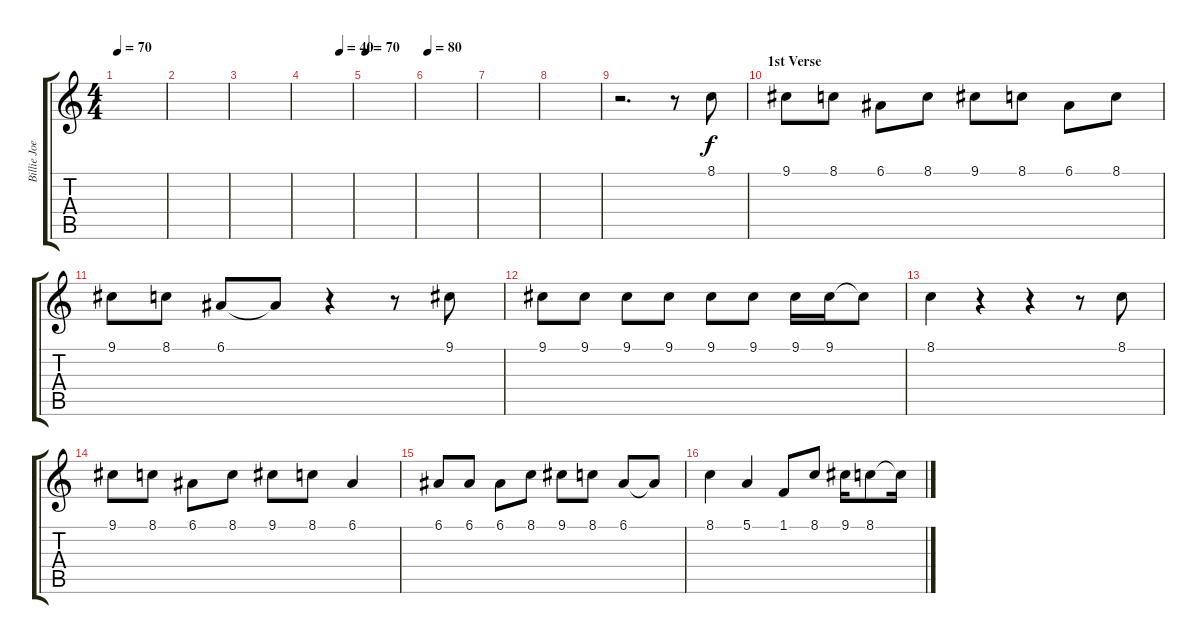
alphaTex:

\track ("Billie Joe Armstrong (Voice)" "Billie Joe") {instrument clarinet}
\staff {score tabs}
\tuning (E4 B3 G3 D3 A2 E2) {hide}
\ts (4 4)
\tempo 70
\clef g2
\ks c
|
|
|
\tempo (40 0.75)
|
\tempo 70
|
\tempo 80
|
|
|
r.2{d} r.8 8.1.8 |
\section ("" "1st Verse")
9.1.8 8.1.8 6.1.8 8.1.8 9.1.8 8.1.8 6.1.8 8.1.8 |
9.1.8 8.1.8 6.1.8 6.1{t}.8 r.4 r.8 9.1.8 |
9.1.8 9.1.8 9.1.8 9.1.8 9.1.8 9.1.8 9.1.16 9.1.16 9.1{t}.8 |
8.1.4 r.4 r.4 r.8 8.1.8 |
9.1.8 8.1.8 6.1.8 8.1.8 9.1.8 8.1.8 6.1.4 |
6.1.8 6.1.8 6.1.8 8.1.8 9.1.8 8.1.8 6.1.8 6.1{t}.8 |
8.1.4 5.1.4 1.1.8 8.1.8 9.1.16 8.1.8 8.1{t}.16
